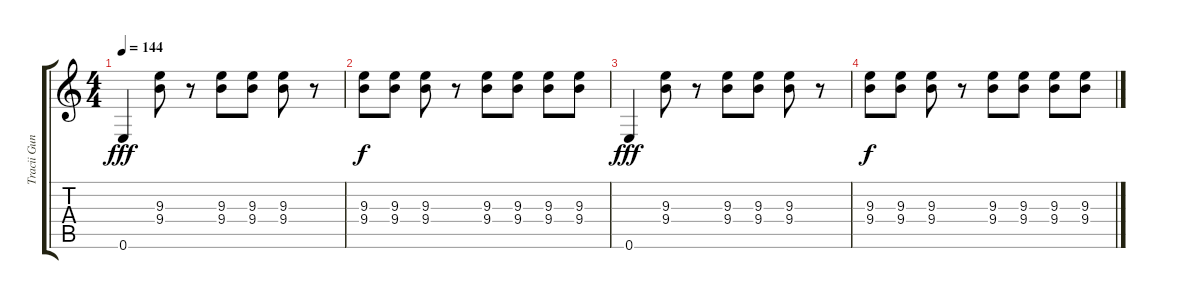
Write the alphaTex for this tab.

\track ("Tracii Guns - Rhytm Guitar" "Tracii Gun") {instrument distortionguitar}
\staff {score tabs}
\tuning (E4 B3 G3 D3 A2 E2) {hide}
\ts (4 4)
\tempo 144
\clef g2
\ks c
0.6.4{dy fff} (9.3 9.4).8 r.8 (9.3 9.4).8 (9.3 9.4).8 (9.3 9.4).8 r.8 |
(9.3 9.4).8{dy f} (9.3 9.4).8 (9.3 9.4).8 r.8 (9.3 9.4).8 (9.3 9.4).8 (9.3 9.4).8 (9.3 9.4).8 |
0.6.4{dy fff} (9.3 9.4).8 r.8 (9.3 9.4).8 (9.3 9.4).8 (9.3 9.4).8 r.8 |
(9.3 9.4).8{dy f} (9.3 9.4).8 (9.3 9.4).8 r.8 (9.3 9.4).8 (9.3 9.4).8 (9.3 9.4).8 (9.3 9.4).8
